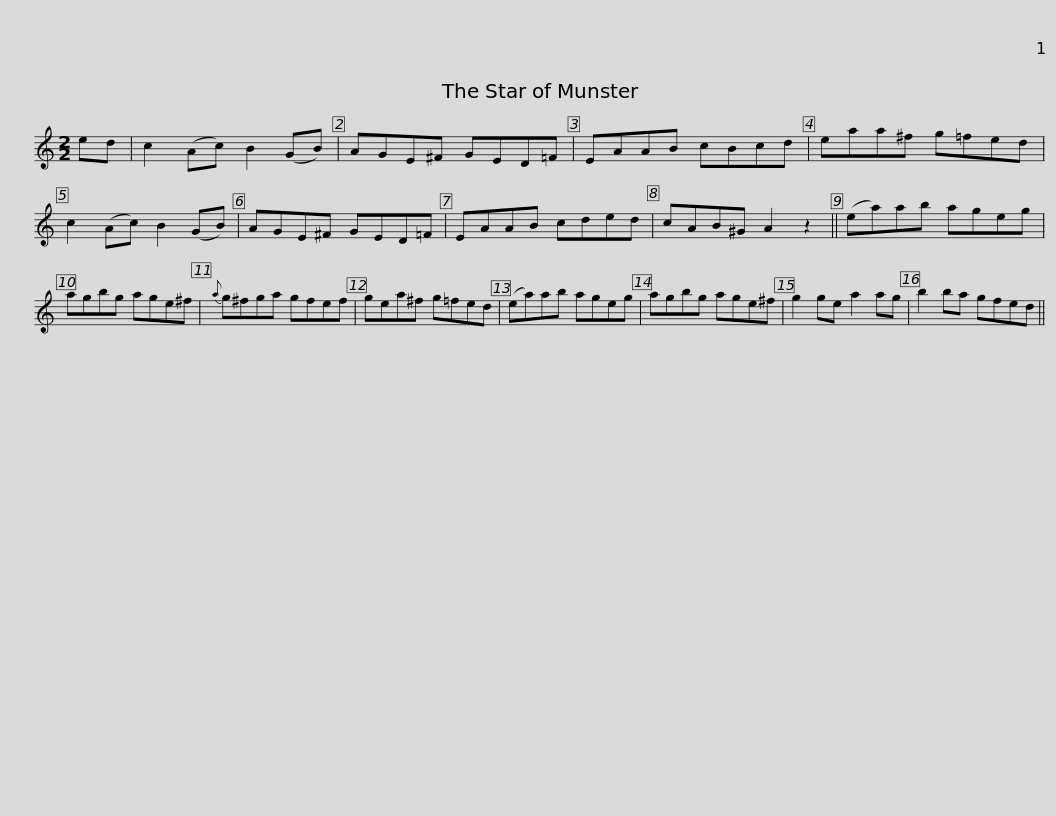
X:1
L:1/8
M:2/2
I:linebreak $
K:C
V:1 treble
V:1
 ed | c2 (Ac) B2 (GB) | AGE^F GED=F | EAAB cBcd | eaa^f g=fed | %5
 c2 (Ac) B2 (GB) |$ AGE^F GED=F | EAAB cded | cAB^G A2 z2 || (ea)ab ageg | %10
 agbg age^f |${a} g^fga gfef | gea^f g=fed | (ea)ab ageg | agbg age^f | %15
 g2 ge a2 ag |$ b2 ba gfed || %17
